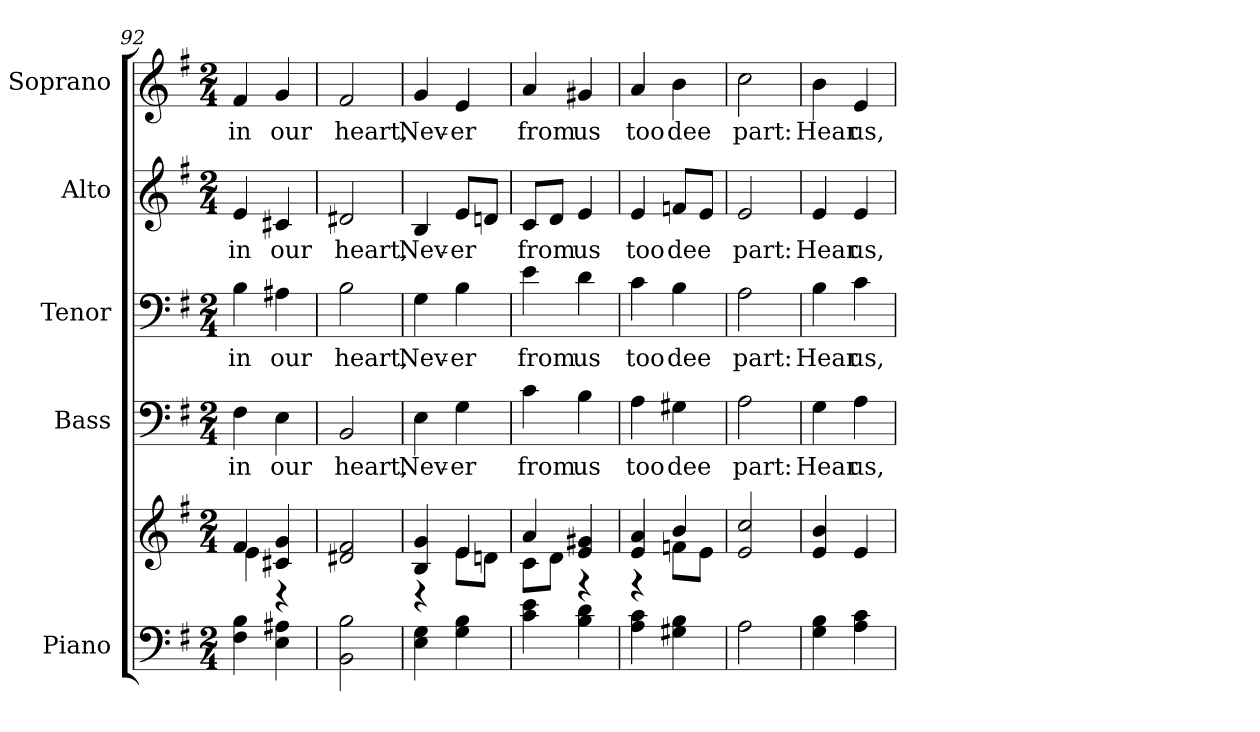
**kern	**kern	**kern	**text	**kern	**text	**kern	**text	**kern	**text
*part5	*part5	*part4	*part4	*part3	*part3	*part2	*part2	*part1	*part1
*staff6	*staff5	*staff4	*staff4	*staff3	*staff3	*staff2	*staff2	*staff1	*staff1
*I"Piano	*	*I"Bass	*	*I"Tenor	*	*I"Alto	*	*I"Soprano	*
*I'Pno.	*	*I'B.	*	*I'T.	*	*I'A.	*	*I'S.	*
!!LO:PB:g=z
*clefF4	*clefG2	*clefF4	*	*clefF4	*	*clefG2	*	*clefG2	*
*k[f#]	*k[f#]	*k[f#]	*	*k[f#]	*	*k[f#]	*	*k[f#]	*
*G:	*G:	*G:	*	*G:	*	*G:	*	*G:	*
*M2/4	*M2/4	*M2/4	*	*M2/4	*	*M2/4	*	*M2/4	*
=92	=92	=92	=92	=92	=92	=92	=92	=92	=92
*	*^	*	*	*	*	*	*	*	*
!	!	!	!	!LO:LY:b:color=#000000	!	!	!	!	!	!
!	!	!	!	!	!	!LO:LY:b:color=#000000	!	!	!	!
!	!	!	!	!	!	!	!	!LO:LY:b:color=#000000	!	!
!	!	!	!	!	!	!	!	!	!	!LO:LY:b:color=#000000
4F#i\ 4Bi	4f#i/	4ei\	4F#i\	in	4Bi\	in	4ei/	in	4f#i/	in
!	!	!	!	!LO:LY:b:color=#000000	!	!	!	!	!	!
!	!	!	!	!	!	!LO:LY:b:color=#000000	!	!	!	!
!	!	!	!	!	!	!	!	!LO:LY:b:color=#000000	!	!
!	!	!	!	!	!	!	!	!	!	!LO:LY:b:color=#000000
4Ei\ 4A#Xi	4c#Xi/ 4gi	4r	4Ei\	our	4A#Xi\	our	4c#Xi/	our	4gi/	our
*	*v	*v	*	*	*	*	*	*	*	*
=93	=93	=93	=93	=93	=93	=93	=93	=93	=93
*	*^	*	*	*	*	*	*	*	*
!	!	!	!	!LO:LY:b:color=#000000	!	!	!	!	!	!
*	*v	*v	*	*	*	*	*	*	*	*
*	*^	*	*	*	*	*	*	*	*
!	!	!	!	!	!	!LO:LY:b:color=#000000	!	!	!	!
*	*v	*v	*	*	*	*	*	*	*	*
*	*^	*	*	*	*	*	*	*	*
!	!	!	!	!	!	!	!	!LO:LY:b:color=#000000	!	!
*	*v	*v	*	*	*	*	*	*	*	*
*	*^	*	*	*	*	*	*	*	*
!	!	!	!	!	!	!	!	!	!	!LO:LY:b:color=#000000
*	*v	*v	*	*	*	*	*	*	*	*
2BBi\ 2Bi	2d#Xi/ 2f#i	2BBi/	heart,	2Bi\	heart,	2d#Xi/	heart,	2f#i/	heart,
=94	=94	=94	=94	=94	=94	=94	=94	=94	=94
*	*^	*	*	*	*	*	*	*	*
!	!	!	!	!LO:LY:b:color=#000000	!	!	!	!	!	!
!	!	!	!	!	!	!LO:LY:b:color=#000000	!	!	!	!
!	!	!	!	!	!	!	!	!LO:LY:b:color=#000000	!	!
!	!	!	!	!	!	!	!	!	!	!LO:LY:b:color=#000000
4Ei\ 4Gi	4Bi/ 4gi	4r	4Ei\	Nev-	4Gi\	Nev-	4Bi/	Nev-	4gi/	Nev-
!	!	!	!	!LO:LY:b:color=#000000	!	!	!	!	!	!
!	!	!	!	!	!	!LO:LY:b:color=#000000	!	!	!	!
!	!	!	!	!	!	!	!	!LO:LY:b:color=#000000	!	!
!	!	!	!	!	!	!	!	!	!	!LO:LY:b:color=#000000
4Gi\ 4Bi	4ei/	8ei\L	4Gi\	-er	4Bi\	-er	8ei/L	-er	4ei/	-er
.	.	8dni\J	.	.	.	.	8dni/J	.	.	.
!!LO:PB:g=z
=95	=95	=95	=95	=95	=95	=95	=95	=95	=95	=95
!	!	!	!	!LO:LY:b:color=#000000	!	!	!	!	!	!
!	!	!	!	!	!	!LO:LY:b:color=#000000	!	!	!	!
!	!	!	!	!	!	!	!	!LO:LY:b:color=#000000	!	!
!	!	!	!	!	!	!	!	!	!	!LO:LY:b:color=#000000
4ci\ 4ei	4ai/	8ci\L	4ci\	from	4ei\	from	8ci/L	from	4ai/	from
.	.	8di\J	.	.	.	.	8di/J	.	.	.
!	!	!	!	!LO:LY:b:color=#000000	!	!	!	!	!	!
!	!	!	!	!	!	!LO:LY:b:color=#000000	!	!	!	!
!	!	!	!	!	!	!	!	!LO:LY:b:color=#000000	!	!
!	!	!	!	!	!	!	!	!	!	!LO:LY:b:color=#000000
4Bi\ 4di	4ei/ 4g#Xi	4r	4Bi\	us	4di\	us	4ei/	us	4g#Xi/	us
=96	=96	=96	=96	=96	=96	=96	=96	=96	=96	=96
!	!	!	!	!LO:LY:b:color=#000000	!	!	!	!	!	!
!	!	!	!	!	!	!LO:LY:b:color=#000000	!	!	!	!
!	!	!	!	!	!	!	!	!LO:LY:b:color=#000000	!	!
!	!	!	!	!	!	!	!	!	!	!LO:LY:b:color=#000000
4Ai\ 4ci	4ei/ 4ai	4r	4Ai\	too	4ci\	too	4ei/	too	4ai/	too
!	!	!	!	!LO:LY:b:color=#000000	!	!	!	!	!	!
!	!	!	!	!	!	!LO:LY:b:color=#000000	!	!	!	!
!	!	!	!	!	!	!	!	!LO:LY:b:color=#000000	!	!
!	!	!	!	!	!	!	!	!	!	!LO:LY:b:color=#000000
4G#Xi\ 4Bi	4bi/	8fni\L	4G#Xi\	dee	4Bi\	dee	8fni/L	dee	4bi\	dee
.	.	8ei\J	.	.	.	.	8ei/J	.	.	.
*	*v	*v	*	*	*	*	*	*	*	*
=97	=97	=97	=97	=97	=97	=97	=97	=97	=97
*	*^	*	*	*	*	*	*	*	*
!	!	!	!	!LO:LY:b:color=#000000	!	!	!	!	!	!
*	*v	*v	*	*	*	*	*	*	*	*
*	*^	*	*	*	*	*	*	*	*
!	!	!	!	!	!	!LO:LY:b:color=#000000	!	!	!	!
*	*v	*v	*	*	*	*	*	*	*	*
*	*^	*	*	*	*	*	*	*	*
!	!	!	!	!	!	!	!	!LO:LY:b:color=#000000	!	!
*	*v	*v	*	*	*	*	*	*	*	*
*	*^	*	*	*	*	*	*	*	*
!	!	!	!	!	!	!	!	!	!	!LO:LY:b:color=#000000
*	*v	*v	*	*	*	*	*	*	*	*
2Ai\	2ei/ 2cci	2Ai\	part:	2Ai\	part:	2ei/	part:	2cci\	part:
!!LO:PB:g=z
=98	=98	=98	=98	=98	=98	=98	=98	=98	=98
!	!	!	!LO:LY:b:color=#000000	!	!	!	!	!	!
!	!	!	!	!	!LO:LY:b:color=#000000	!	!	!	!
!	!	!	!	!	!	!	!LO:LY:b:color=#000000	!	!
!	!	!	!	!	!	!	!	!	!LO:LY:b:color=#000000
4Gi\ 4Bi	4ei/ 4bi	4Gi\	Hear	4Bi\	Hear	4ei/	Hear	4bi\	Hear
!	!	!	!LO:LY:b:color=#000000	!	!	!	!	!	!
!	!	!	!	!	!LO:LY:b:color=#000000	!	!	!	!
!	!	!	!	!	!	!	!LO:LY:b:color=#000000	!	!
!	!	!	!	!	!	!	!	!	!LO:LY:b:color=#000000
4Ai\ 4ci	4ei/	4Ai\	us,	4ci\	us,	4ei/	us,	4ei/	us,
=	=	=	=	=	=	=	=	=	=
*-	*-	*-	*-	*-	*-	*-	*-	*-	*-
